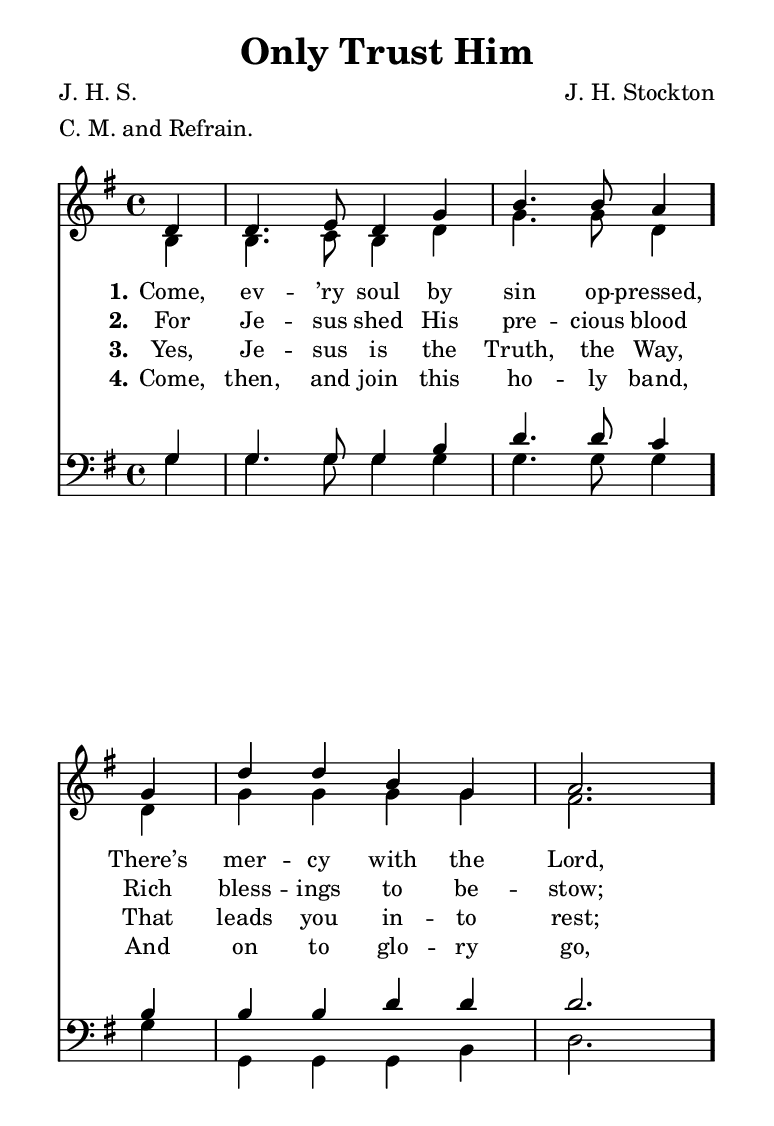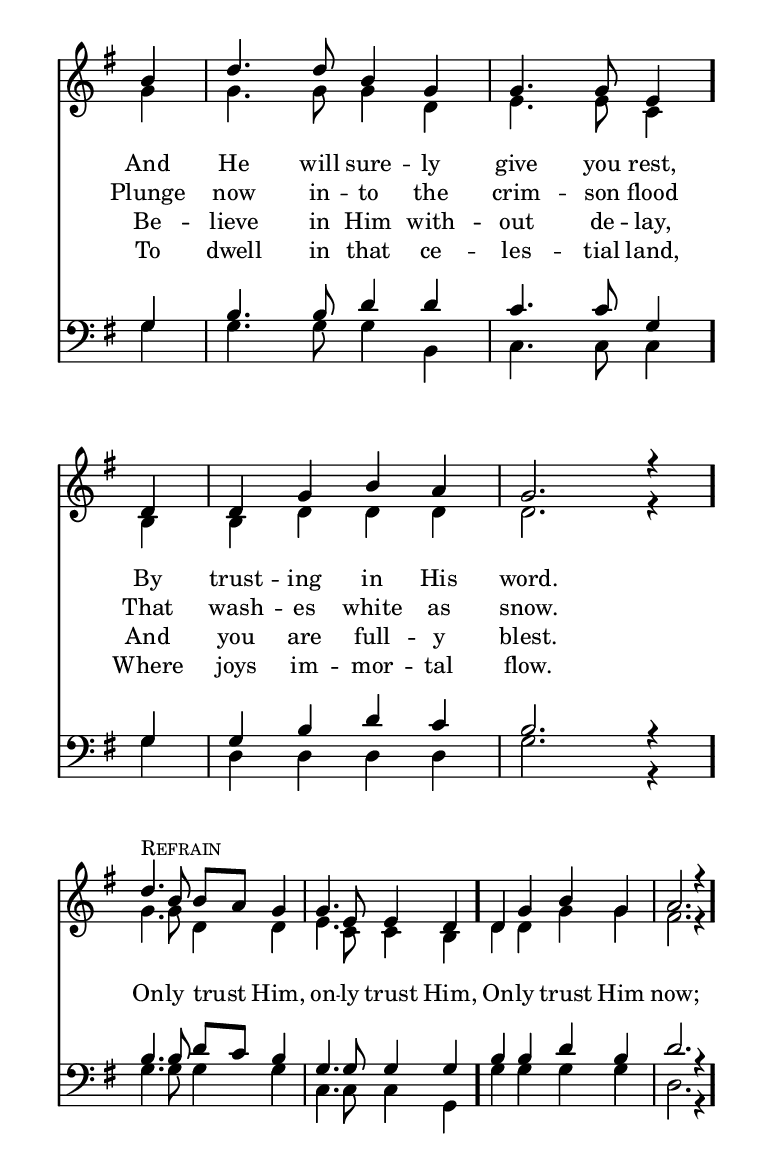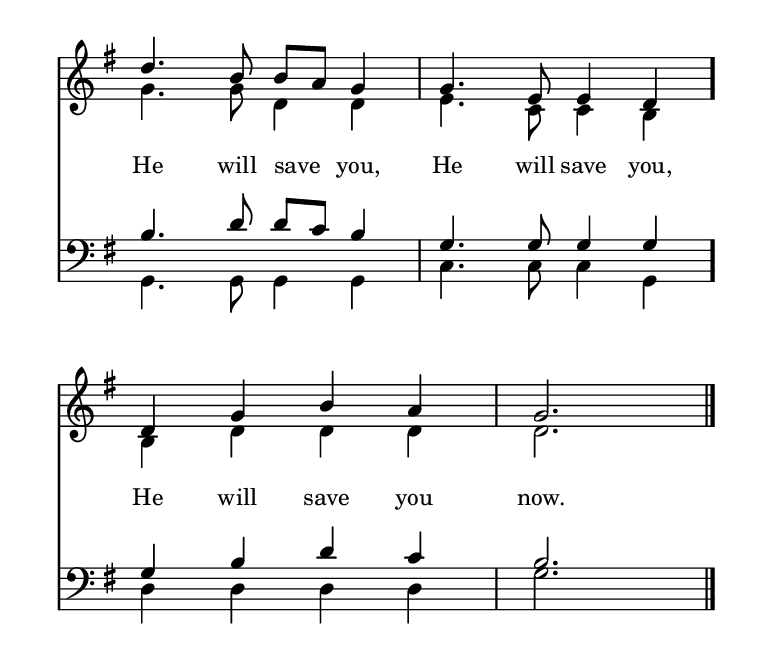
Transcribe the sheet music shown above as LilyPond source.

\include "common/global.ily"
\paper {
  \include "common/paper.ily"
  %ragged-bottom = ##t
  %ragged-last-bottom = ##t
  %systems-per-page = ##f
  %page-count = ##f
}

\header{
  hymnnumber = "29"
  title = "Only Trust Him"
  tunename = ""
  meter = "C. M. and Refrain."
  poet = "J. H. S." % TODO expand to J. H. Stockton ?
  composer = "J. H. Stockton"
  %copyright = ""
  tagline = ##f
}

% for fermata in MIDI
ta = { \tempo 4=90 }
tb = { \tempo 4=45 }

patternAA = { c4 | c4. c8 c4 c4 | c4. c8 c4 }

patternBA = { c4 | c4 c4 c4 c4 | c2. }
patternBB = { c4 | c4 c4 c4 c4 | c2. c4 }

patternCA = { c4. c8 c8[ c8] c4 | c4. c8 c4 c4 }
patternCB = { c4. c8 c4      c4 | c4. c8 c4 c4 }

patternDA = { c4 c4 c4 c4 | c2. c4 }

global = {
  \include "common/overrides.ily"
  \override Staff.TimeSignature.style = #'()
  \time 4/4
  \override Score.MetronomeMark.transparent = ##t % hide all fermata changes too
  \ta
  \key g \major
  \partial 4
  \autoBeamOff
}

notesSoprano = {
\global
\relative c' {

  \changePitch \patternAA { d | d e d g  | b b a }
  \changePitch \patternBA { g | d' d b g | a     }
  \changePitch \patternAA { b | d d b g  | g g e }
  \changePitch \patternBB { d | d g b a  | g r   }

  << s^\markup { \small \caps "Refrain" }
  \changePitch \patternCA { d' b b a g | g e e d } >>
  \changePitch \patternDA { d g b g    | a r     }
  \changePitch \patternCA { d b b a g  | g e e d }
  \changePitch \patternDA { d g b a    | g       }

  \bar "|."

}
}

notesAlto = {
\global
\relative e' {

  \changePitch \patternAA { b | b c b d | g g d }
  \changePitch \patternBA { d | g g g g | fis   }
  \changePitch \patternAA { g | g g g d | e e c }
  \changePitch \patternBB { b | b d d d | d r   }

  \changePitch \patternCB { g g d d | e c c b }
  \changePitch \patternDA { d d g g | fis r   }
  \changePitch \patternCB { g g d d | e c c b }
  \changePitch \patternDA { b d d d | d       }

}
}

notesTenor = {
\global
\relative a {

  \changePitch \patternAA { g  | g g g b | d d c }
  \changePitch \patternBA { b  | b b d d | d     }
  \changePitch \patternAA { g, | b b d d | c c g }
  \changePitch \patternBB { g  | g b d c | b r   }

  \changePitch \patternCA { b b d c b | g g g g }
  \changePitch \patternDA { b b d b   | d r     }
  \changePitch \patternCA { b d d c b | g g g g }
  \changePitch \patternDA { g b d c   | b       }

}
}

notesBass = {
\global
\relative f {

  \changePitch \patternAA { g  | g g g g  | g g g }
  \changePitch \patternBA { g  | g, g g b | d     }
  \changePitch \patternAA { g  | g g g b, | c c c }
  \changePitch \patternBB { g' | d d d d  | g r   }

  \changePitch \patternCB { g g g g  | c, c c g }
  \changePitch \patternDA { g' g g g | d r      }
  \changePitch \patternCB { g, g g g | c c c g  }
  \changePitch \patternDA { d' d d d | g        }

}
}

Refrain = \lyricmode {

On -- ly trust Him, on -- ly trust Him, \bar "."
On -- ly trust Him now; \bar "." \break
He will save you, He will save you, \bar "."
He will save you now. \bar "." \break

}

wordsA = \lyricmode {
\set stanza = "1."

Come, ev -- ’ry soul by sin op -- pressed, \bar "."
There’s mer -- cy with the Lord, \bar "." \break
And He will sure -- ly give you rest, \bar "."
By trust -- ing in His word. \bar "." \break

}

wordsB = \lyricmode {
\set stanza = "2."

For Je -- sus shed His pre -- cious blood
Rich bless -- ings to be -- stow;
Plunge now in -- to the crim -- son flood
That wash -- es white as snow.

\Refrain

}

wordsC = \lyricmode {
\set stanza = "3."

Yes, Je -- sus is the Truth, the Way,
That leads you in -- to rest;
Be -- lieve in Him with -- out de -- lay,
And you are full -- y blest.

}

wordsD = \lyricmode {
\set stanza = "4."

Come, then, and join this ho -- ly band,
And on to glo -- ry go,
To dwell in that ce -- les -- tial land,
Where joys im -- mor -- tal flow.

}

\score {
  \context ChoirStaff <<
    \context Staff = upper <<
      \set ChoirStaff.systemStartDelimiter = #'SystemStartBar
      \context Voice  = sopranos { \voiceOne << \notesSoprano >> }
      \context Voice  = altos { \voiceTwo << \notesAlto >> }
      \context Lyrics = one   \lyricsto sopranos \wordsA
      \context Lyrics = two   \lyricsto sopranos \wordsB
      \context Lyrics = three \lyricsto sopranos \wordsC
      \context Lyrics = four  \lyricsto sopranos \wordsD
      %\context Lyrics = five  \lyricsto sopranos \wordsE
    >>
    \context Staff = men <<
      \clef bass
      \context Voice  = tenors { \voiceOne << \notesTenor >> }
      \context Voice  = basses { \voiceTwo << \notesBass >> }
    >>
  >>
  \layout {
    \include "common/layout.ily"
  }
  \midi{
    \include "common/midi.ily"
  }
}

\version "2.18.0"  % necessary for upgrading to future LilyPond versions.

% vi:set et ts=2 sw=2 ai nocindent syntax=lilypond:
